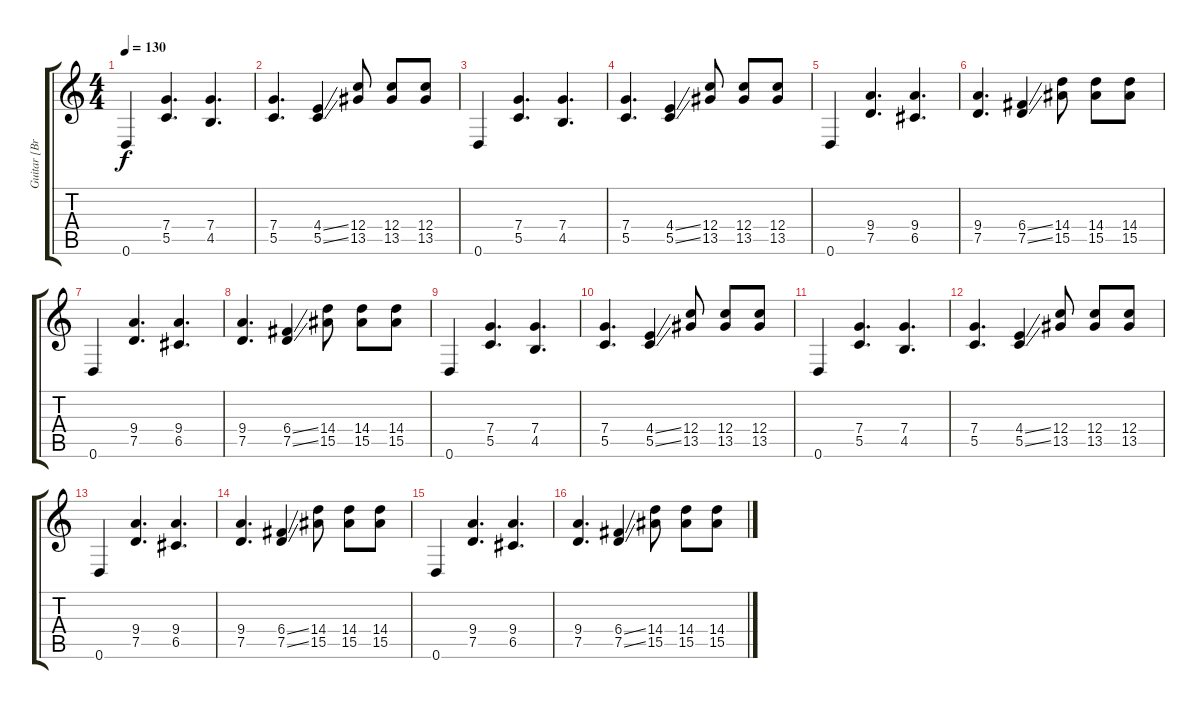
\track ("Guitar [Brent Hines]" "Guitar [Br") {instrument distortionguitar}
\staff {score tabs}
\tuning (D4 A3 F3 C3 G2 D2) {hide}
\ts (4 4)
\tempo 130
\clef g2
\ks c
0.6.4{dy f} (7.4 5.5).4{d} (7.4 4.5).4{d} |
(7.4 5.5).4{d} (4.4{ss} 5.5{ss}).4 (12.4 13.5).8 (12.4 13.5).8 (12.4 13.5).8 |
0.6.4 (7.4 5.5).4{d} (7.4 4.5).4{d} |
(7.4 5.5).4{d} (4.4{ss} 5.5{ss}).4 (12.4 13.5).8 (12.4 13.5).8 (12.4 13.5).8 |
0.6.4 (9.4 7.5).4{d} (9.4 6.5).4{d} |
(9.4 7.5).4{d} (6.4{ss} 7.5{ss}).4 (14.4 15.5).8 (14.4 15.5).8 (14.4 15.5).8 |
0.6.4 (9.4 7.5).4{d} (9.4 6.5).4{d} |
(9.4 7.5).4{d} (6.4{ss} 7.5{ss}).4 (14.4 15.5).8 (14.4 15.5).8 (14.4 15.5).8 |
0.6.4 (7.4 5.5).4{d} (7.4 4.5).4{d} |
(7.4 5.5).4{d} (4.4{ss} 5.5{ss}).4 (12.4 13.5).8 (12.4 13.5).8 (12.4 13.5).8 |
0.6.4 (7.4 5.5).4{d} (7.4 4.5).4{d} |
(7.4 5.5).4{d} (4.4{ss} 5.5{ss}).4 (12.4 13.5).8 (12.4 13.5).8 (12.4 13.5).8 |
0.6.4 (9.4 7.5).4{d} (9.4 6.5).4{d} |
(9.4 7.5).4{d} (6.4{ss} 7.5{ss}).4 (14.4 15.5).8 (14.4 15.5).8 (14.4 15.5).8 |
0.6.4 (9.4 7.5).4{d} (9.4 6.5).4{d} |
(9.4 7.5).4{d} (6.4{ss} 7.5{ss}).4 (14.4 15.5).8 (14.4 15.5).8 (14.4 15.5).8
